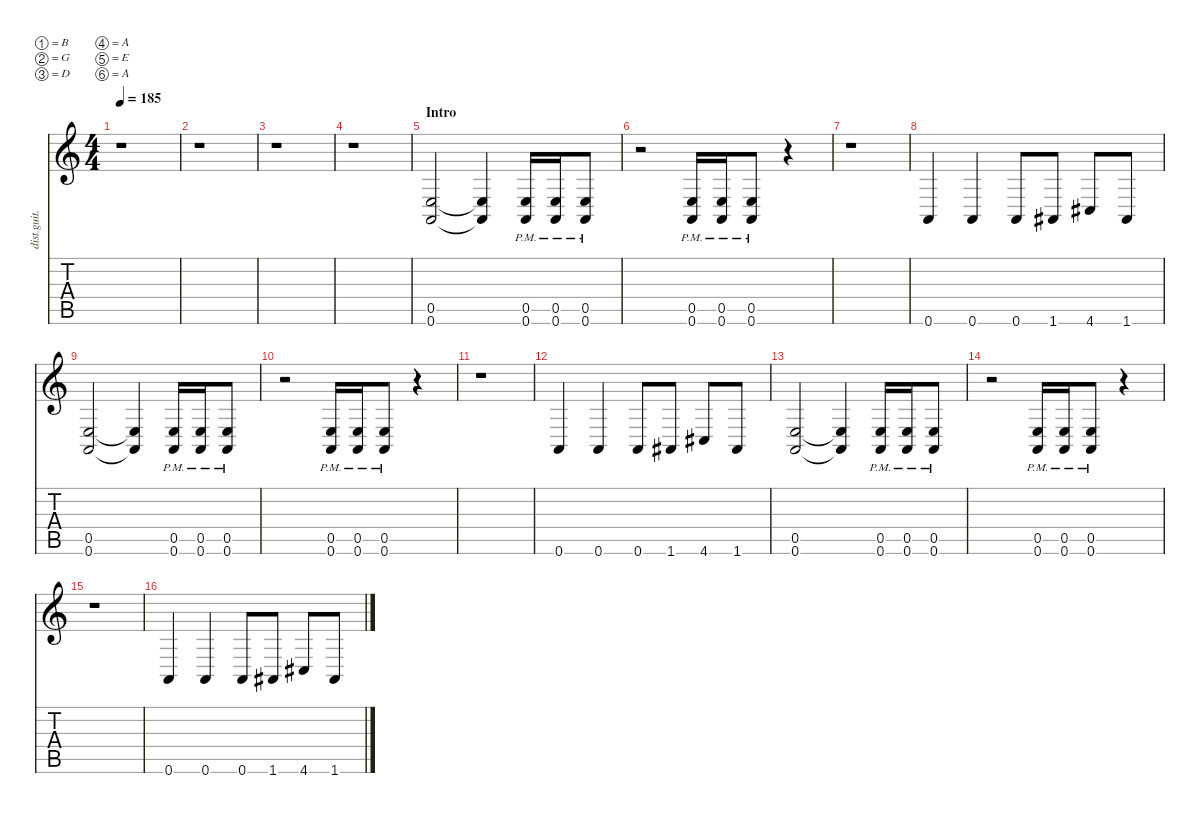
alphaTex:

\defaultSystemsLayout 4
\hideDynamics
\bracketExtendMode nobrackets
\track ("Distortion Guitar - Petr" "dist.guit.") {instrument distortionguitar}
\staff {score tabs}
\tuning (B3 G3 D3 A2 E2 A1)
\ts (4 4)
\tempo 185
\clef g2
\ks c
r.1{dy mf instrument distortionguitar beam Down} |
r.1{beam Down} |
r.1 |
r.1 |
\section ("" "Intro")
(0.6 0.5).2 (0.6{t} 0.5{t}).4 (0.6{pm} 0.5{pm}).16 (0.6{pm} 0.5{pm}).16 (0.6{pm} 0.5{pm}).8 |
r.2 (0.6{pm} 0.5{pm}).16 (0.6{pm} 0.5{pm}).16 (0.6{pm} 0.5{pm}).8 r.4 |
r.1 |
0.6.4 0.6.4 0.6.8 1.6{acc #}.8 4.6{acc #}.8 1.6{acc #}.8 |
(0.6 0.5).2 (0.6{t} 0.5{t}).4 (0.6{pm} 0.5{pm}).16 (0.6{pm} 0.5{pm}).16 (0.6{pm} 0.5{pm}).8 |
r.2 (0.6{pm} 0.5{pm}).16 (0.6{pm} 0.5{pm}).16 (0.6{pm} 0.5{pm}).8 r.4 |
r.1 |
0.6.4 0.6.4 0.6.8 1.6{acc #}.8 4.6{acc #}.8 1.6{acc #}.8 |
(0.6 0.5).2 (0.6{t} 0.5{t}).4 (0.6{pm} 0.5{pm}).16 (0.6{pm} 0.5{pm}).16 (0.6{pm} 0.5{pm}).8 |
r.2 (0.6{pm} 0.5{pm}).16 (0.6{pm} 0.5{pm}).16 (0.6{pm} 0.5{pm}).8 r.4 |
r.1 |
0.6.4 0.6.4 0.6.8 1.6{acc #}.8 4.6{acc #}.8 1.6{acc #}.8
